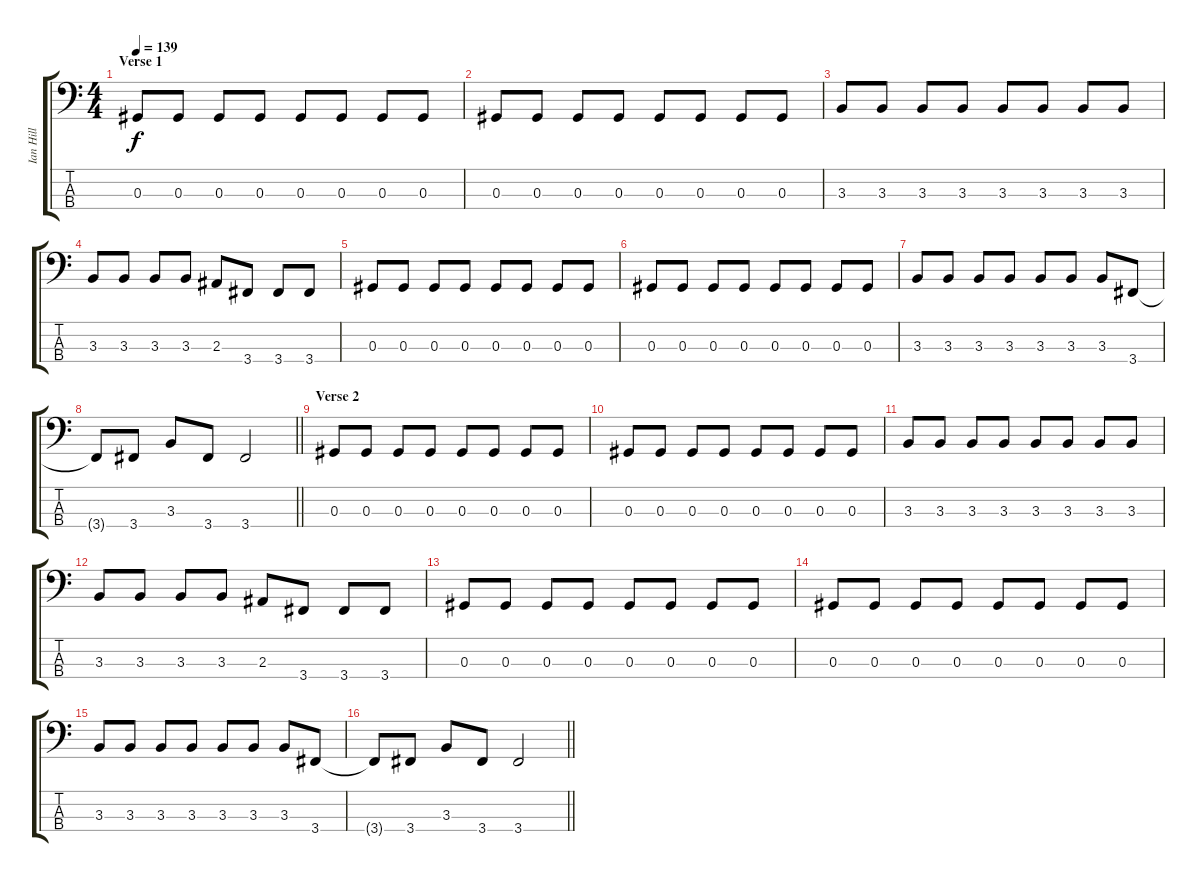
\track ("Ian Hill" "Ian Hill") {instrument electricbassfinger}
\staff {score tabs}
\tuning (Gb2 Db2 Ab1 Eb1) {hide}
\ts (4 4)
\section ("" "Verse 1")
\tempo 139
\clef f4
\ks c
0.3.8{dy f} 0.3.8 0.3.8 0.3.8 0.3.8 0.3.8 0.3.8 0.3.8 |
0.3.8 0.3.8 0.3.8 0.3.8 0.3.8 0.3.8 0.3.8 0.3.8 |
3.3.8 3.3.8 3.3.8 3.3.8 3.3.8 3.3.8 3.3.8 3.3.8 |
3.3.8 3.3.8 3.3.8 3.3.8 2.3.8 3.4.8 3.4.8 3.4.8 |
0.3.8 0.3.8 0.3.8 0.3.8 0.3.8 0.3.8 0.3.8 0.3.8 |
0.3.8 0.3.8 0.3.8 0.3.8 0.3.8 0.3.8 0.3.8 0.3.8 |
3.3.8 3.3.8 3.3.8 3.3.8 3.3.8 3.3.8 3.3.8 3.4.8 |
\barLineRight lightlight
3.4{t}.8 3.4.8 3.3.8 3.4.8 3.4.2 |
\section ("" "Verse 2")
0.3.8 0.3.8 0.3.8 0.3.8 0.3.8 0.3.8 0.3.8 0.3.8 |
0.3.8 0.3.8 0.3.8 0.3.8 0.3.8 0.3.8 0.3.8 0.3.8 |
3.3.8 3.3.8 3.3.8 3.3.8 3.3.8 3.3.8 3.3.8 3.3.8 |
3.3.8 3.3.8 3.3.8 3.3.8 2.3.8 3.4.8 3.4.8 3.4.8 |
0.3.8 0.3.8 0.3.8 0.3.8 0.3.8 0.3.8 0.3.8 0.3.8 |
0.3.8 0.3.8 0.3.8 0.3.8 0.3.8 0.3.8 0.3.8 0.3.8 |
3.3.8 3.3.8 3.3.8 3.3.8 3.3.8 3.3.8 3.3.8 3.4.8 |
\barLineRight lightlight
3.4{t}.8 3.4.8 3.3.8 3.4.8 3.4.2
